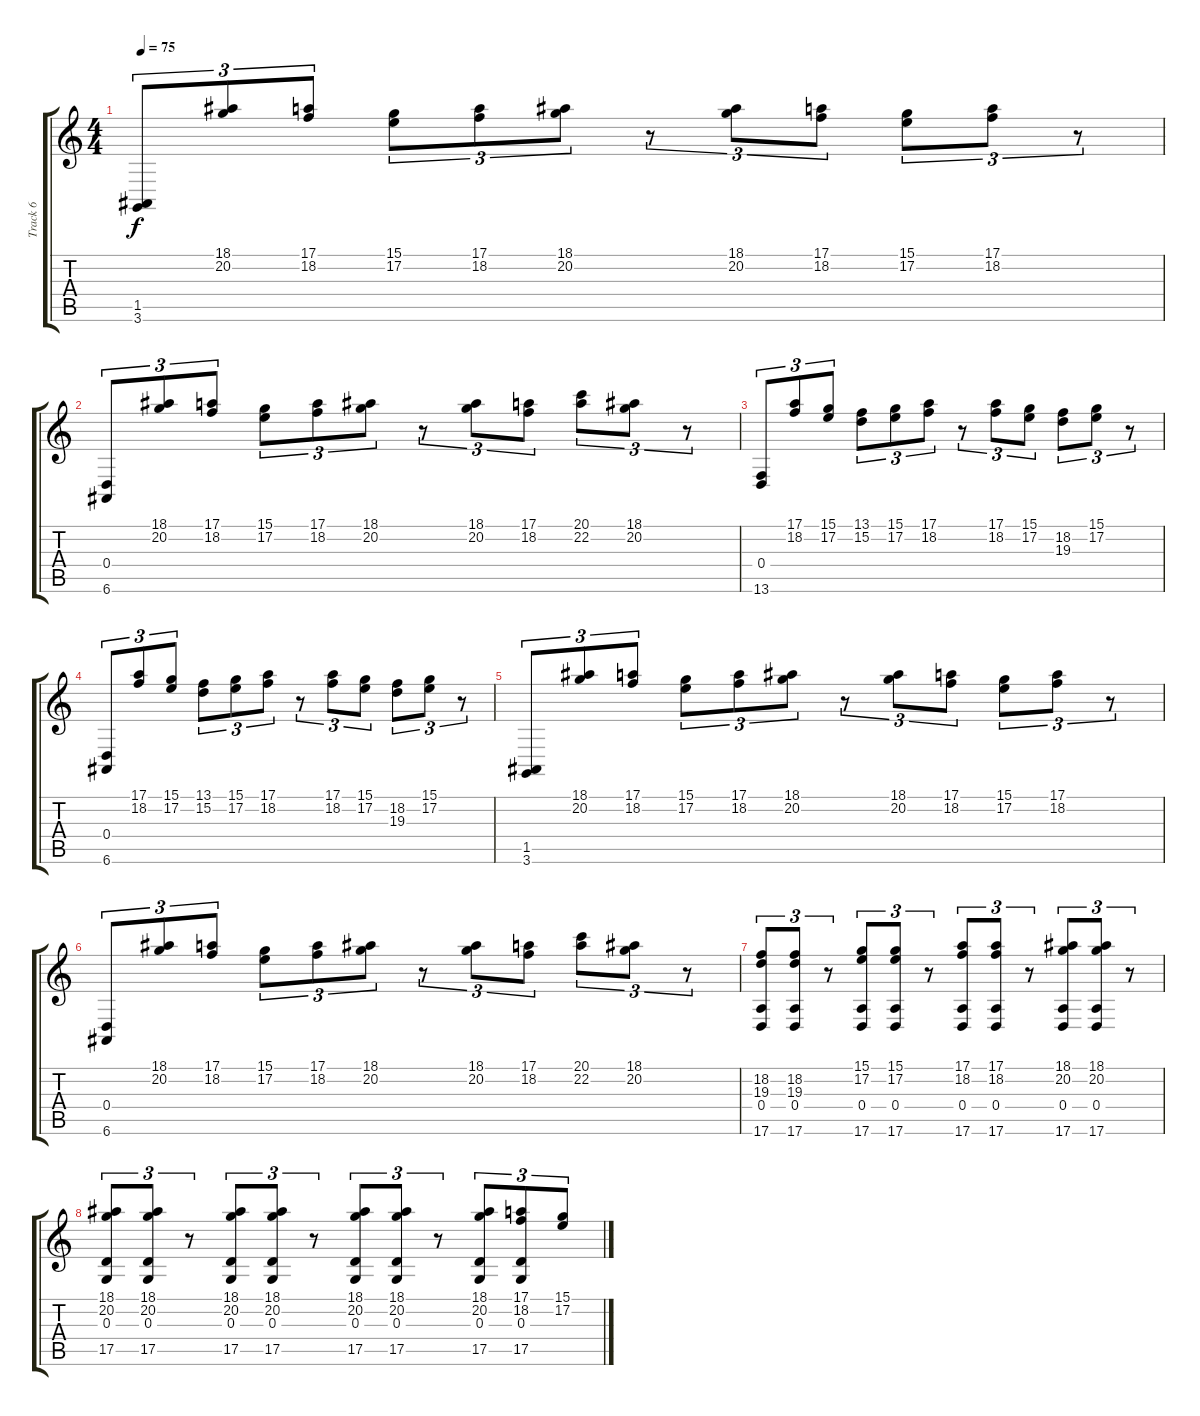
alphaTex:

\track ("Track 6" "Track 6") {instrument stringensemble1}
\staff {score tabs}
\tuning (E4 B3 G3 D3 A2 E2) {hide}
\ts (4 4)
\tempo 75
\clef g2
\ks c
(1.5 3.6).8{tu (3 2) dy f} (18.1 20.2).8{tu (3 2)} (17.1 18.2).8{tu (3 2)} (15.1 17.2).8{tu (3 2)} (17.1 18.2).8{tu (3 2)} (18.1 20.2).8{tu (3 2)} r.8{tu (3 2)} (18.1 20.2).8{tu (3 2)} (17.1 18.2).8{tu (3 2)} (15.1 17.2).8{tu (3 2)} (17.1 18.2).8{tu (3 2)} r.8{tu (3 2)} |
(0.4 6.6).8{tu (3 2)} (18.1 20.2).8{tu (3 2)} (17.1 18.2).8{tu (3 2)} (15.1 17.2).8{tu (3 2)} (17.1 18.2).8{tu (3 2)} (18.1 20.2).8{tu (3 2)} r.8{tu (3 2)} (18.1 20.2).8{tu (3 2)} (17.1 18.2).8{tu (3 2)} (20.1 22.2).8{tu (3 2)} (18.1 20.2).8{tu (3 2)} r.8{tu (3 2)} |
(0.4 13.6).8{tu (3 2)} (17.1 18.2).8{tu (3 2)} (15.1 17.2).8{tu (3 2)} (13.1 15.2).8{tu (3 2)} (15.1 17.2).8{tu (3 2)} (17.1 18.2).8{tu (3 2)} r.8{tu (3 2)} (17.1 18.2).8{tu (3 2)} (15.1 17.2).8{tu (3 2)} (18.2 19.3).8{tu (3 2)} (15.1 17.2).8{tu (3 2)} r.8{tu (3 2)} |
(0.4 6.6).8{tu (3 2)} (17.1 18.2).8{tu (3 2)} (15.1 17.2).8{tu (3 2)} (13.1 15.2).8{tu (3 2)} (15.1 17.2).8{tu (3 2)} (17.1 18.2).8{tu (3 2)} r.8{tu (3 2)} (17.1 18.2).8{tu (3 2)} (15.1 17.2).8{tu (3 2)} (18.2 19.3).8{tu (3 2)} (15.1 17.2).8{tu (3 2)} r.8{tu (3 2)} |
(1.5 3.6).8{tu (3 2)} (18.1 20.2).8{tu (3 2)} (17.1 18.2).8{tu (3 2)} (15.1 17.2).8{tu (3 2)} (17.1 18.2).8{tu (3 2)} (18.1 20.2).8{tu (3 2)} r.8{tu (3 2)} (18.1 20.2).8{tu (3 2)} (17.1 18.2).8{tu (3 2)} (15.1 17.2).8{tu (3 2)} (17.1 18.2).8{tu (3 2)} r.8{tu (3 2)} |
(0.4 6.6).8{tu (3 2)} (18.1 20.2).8{tu (3 2)} (17.1 18.2).8{tu (3 2)} (15.1 17.2).8{tu (3 2)} (17.1 18.2).8{tu (3 2)} (18.1 20.2).8{tu (3 2)} r.8{tu (3 2)} (18.1 20.2).8{tu (3 2)} (17.1 18.2).8{tu (3 2)} (20.1 22.2).8{tu (3 2)} (18.1 20.2).8{tu (3 2)} r.8{tu (3 2)} |
(18.2 19.3 0.4 17.6).8{tu (3 2)} (18.2 19.3 0.4 17.6).8{tu (3 2)} r.8{tu (3 2)} (15.1 17.2 0.4 17.6).8{tu (3 2)} (15.1 17.2 0.4 17.6).8{tu (3 2)} r.8{tu (3 2)} (17.1 18.2 0.4 17.6).8{tu (3 2)} (17.1 18.2 0.4 17.6).8{tu (3 2)} r.8{tu (3 2)} (18.1 20.2 0.4 17.6).8{tu (3 2)} (18.1 20.2 0.4 17.6).8{tu (3 2)} r.8{tu (3 2)} |
(18.1 20.2 0.3 17.5).8{tu (3 2)} (18.1 20.2 0.3 17.5).8{tu (3 2)} r.8{tu (3 2)} (18.1 20.2 0.3 17.5).8{tu (3 2)} (18.1 20.2 0.3 17.5).8{tu (3 2)} r.8{tu (3 2)} (18.1 20.2 0.3 17.5).8{tu (3 2)} (18.1 20.2 0.3 17.5).8{tu (3 2)} r.8{tu (3 2)} (18.1 20.2 0.3 17.5).8{tu (3 2)} (17.1 18.2 0.3 17.5).8{tu (3 2)} (15.1 17.2).8{tu (3 2)}
